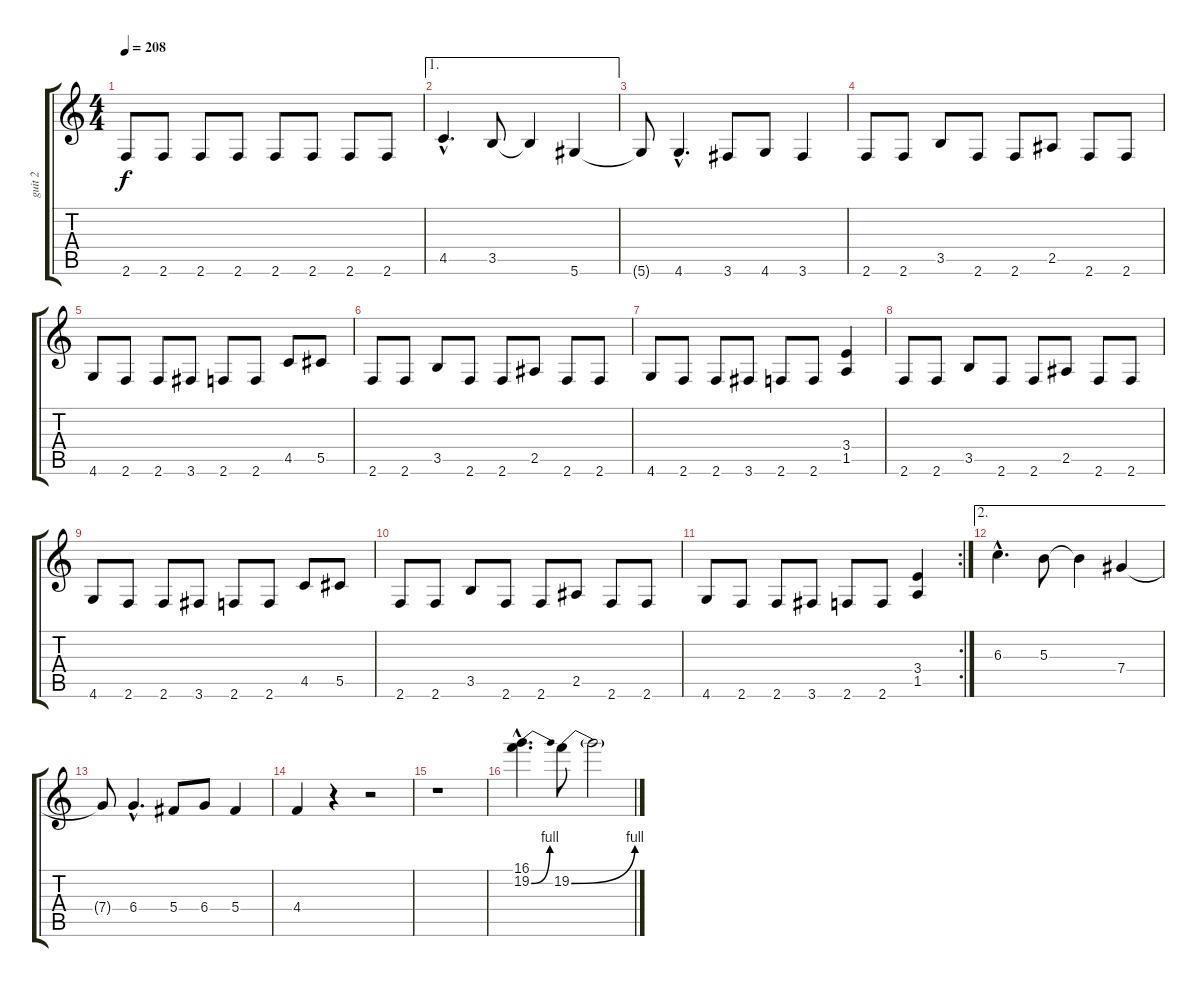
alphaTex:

\track ("guit 2" "guit 2") {instrument distortionguitar}
\staff {score tabs}
\tuning (Eb4 Bb3 Gb3 Db3 Ab2 Eb2) {hide}
\ts (4 4)
\tempo 208
\clef g2
\ks c
2.6.8{dy f} 2.6.8 2.6.8 2.6.8 2.6.8 2.6.8 2.6.8 2.6.8 |
\ae 1
4.5{hac}.4{d} 3.5.8 3.5{t}.4 5.6.4 |
5.6{t}.8 4.6{hac}.4{d} 3.6.8 4.6.8 3.6.4 |
2.6.8 2.6.8 3.5.8 2.6.8 2.6.8 2.5.8 2.6.8 2.6.8 |
4.6.8 2.6.8 2.6.8 3.6.8 2.6.8 2.6.8 4.5.8 5.5.8 |
2.6.8 2.6.8 3.5.8 2.6.8 2.6.8 2.5.8 2.6.8 2.6.8 |
4.6.8 2.6.8 2.6.8 3.6.8 2.6.8 2.6.8 (3.4 1.5).4 |
2.6.8 2.6.8 3.5.8 2.6.8 2.6.8 2.5.8 2.6.8 2.6.8 |
4.6.8 2.6.8 2.6.8 3.6.8 2.6.8 2.6.8 4.5.8 5.5.8 |
2.6.8 2.6.8 3.5.8 2.6.8 2.6.8 2.5.8 2.6.8 2.6.8 |
\rc 2
4.6.8 2.6.8 2.6.8 3.6.8 2.6.8 2.6.8 (3.4 1.5).4 |
\ae 2
6.3{hac}.4{d} 5.3.8 5.3{t}.4 7.4.4 |
7.4{t}.8 6.4{hac}.4{d} 5.4.8 6.4.8 5.4.4 |
4.4.4 r.4 r.2 |
r.1 |
(16.1{hac} 19.2{be (bend 0 0 60 4) hac}).4{d} 19.2{be (bend 0 0 60 4)}.8 19.2{t}.2
